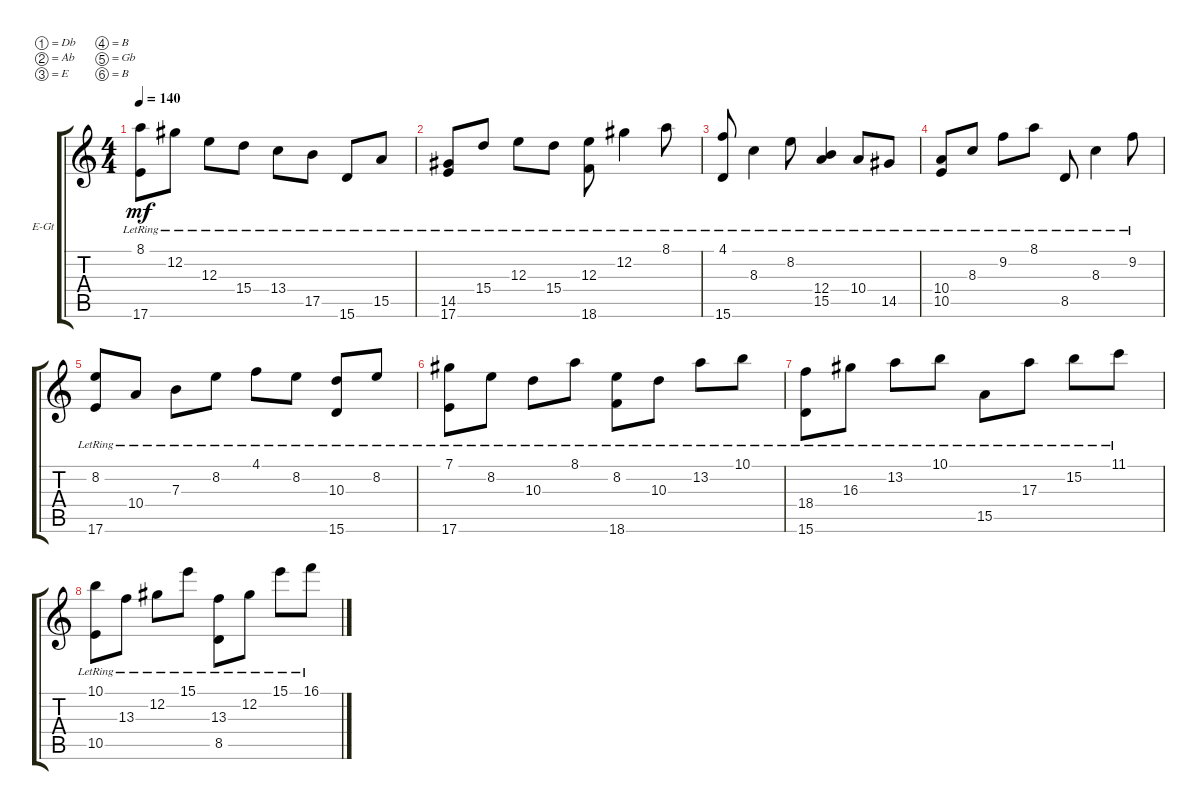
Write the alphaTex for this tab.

\defaultSystemsLayout 4
\bracketExtendMode groupsimilarinstruments
\firstSystemTrackNameOrientation horizontal
\otherSystemsTrackNameOrientation horizontal
\track ("Electric Guitar" "E-Gt") {instrument electricguitarclean}
\staff {score tabs}
\tuning (Db4 Ab3 E3 B2 Gb2 B1)
\ts (4 4)
\tempo 140
\clef g2
\ks c
(8.1{lr} 17.6{lr}).8{dy mf instrument electricguitarclean} 12.2{lr}.8 12.3{lr}.8 15.4{lr}.8 13.4{lr}.8 17.5{lr}.8 15.6{lr}.8 15.5{lr}.8 |
(14.5{lr} 17.6{lr}).8 15.4{lr}.8 12.3{lr}.8 15.4{lr}.8 (12.3{lr} 18.6{lr}).8 12.2{lr}.4 8.1{lr}.8 |
(4.1{lr} 15.6{lr}).8 8.3{lr}.4 8.2{lr}.8 (12.4{lr} 15.5{lr}).4 10.4{lr}.8 14.5{lr}.8 |
(10.4{lr} 10.5{lr}).8 8.3{lr}.8 9.2{lr}.8 8.1{lr}.8 8.5{lr}.8 8.3{lr}.4 9.2{lr}.8 |
(17.6{lr} 8.2{lr}).8 10.4{lr}.8 7.3{lr}.8 8.2{lr}.8 4.1{lr}.8 8.2{lr}.8 (15.6{lr} 10.3{lr}).8 8.2{lr}.8 |
(17.6{lr} 7.1{lr}).8 8.2{lr}.8 10.3{lr}.8 8.1{lr}.8 (18.6{lr} 8.2{lr}).8 10.3{lr}.8 13.2{lr}.8 10.1{lr}.8 |
(15.6{lr} 18.4{lr}).8 16.3{lr}.8 13.2{lr}.8 10.1{lr}.8 15.5{lr}.8 17.3{lr}.8 15.2{lr}.8 11.1{lr}.8 |
(10.5{lr} 10.1{lr}).8 13.3{lr}.8 12.2{lr}.8 15.1{lr}.8 (8.5{lr} 13.3{lr}).8 12.2{lr}.8 15.1{lr}.8 16.1{lr}.8
